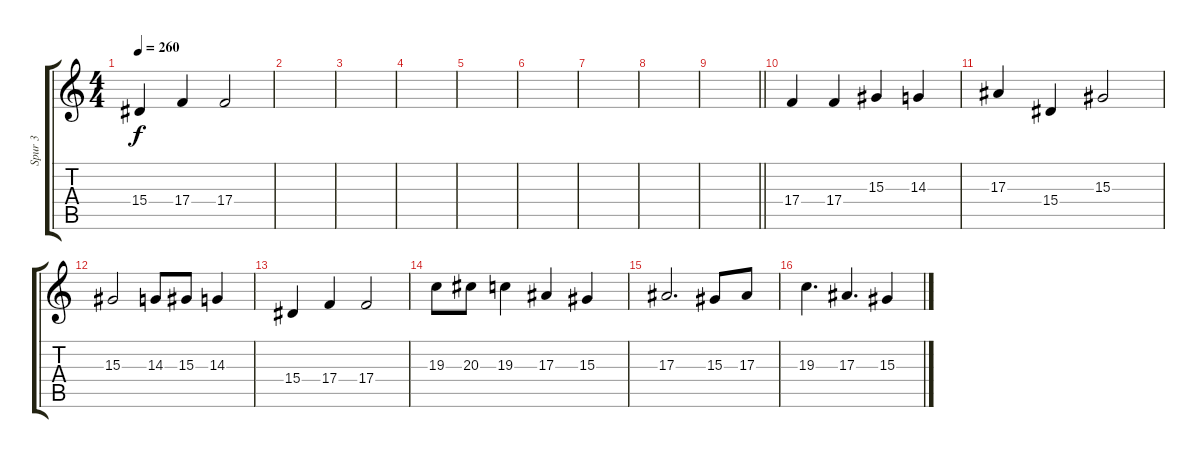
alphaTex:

\track ("Spur 3" "Spur 3") {instrument viola}
\staff {score tabs}
\tuning (D4 A3 F3 C3 G2 D2) {hide}
\ts (4 4)
\tempo 260
\clef g2
\ks c
15.4.4{dy f} 17.4.4 17.4.2 |
|
|
|
|
|
|
|
\barLineRight lightlight
|
17.4.4 17.4.4 15.3.4 14.3.4 |
17.3.4 15.4.4 15.3.2 |
15.3.2 14.3.8 15.3.8 14.3.4 |
15.4.4 17.4.4 17.4.2 |
19.3.8 20.3.8 19.3.4 17.3.4 15.3.4 |
17.3.2{d} 15.3.8 17.3.8 |
19.3.4{d} 17.3.4{d} 15.3.4
